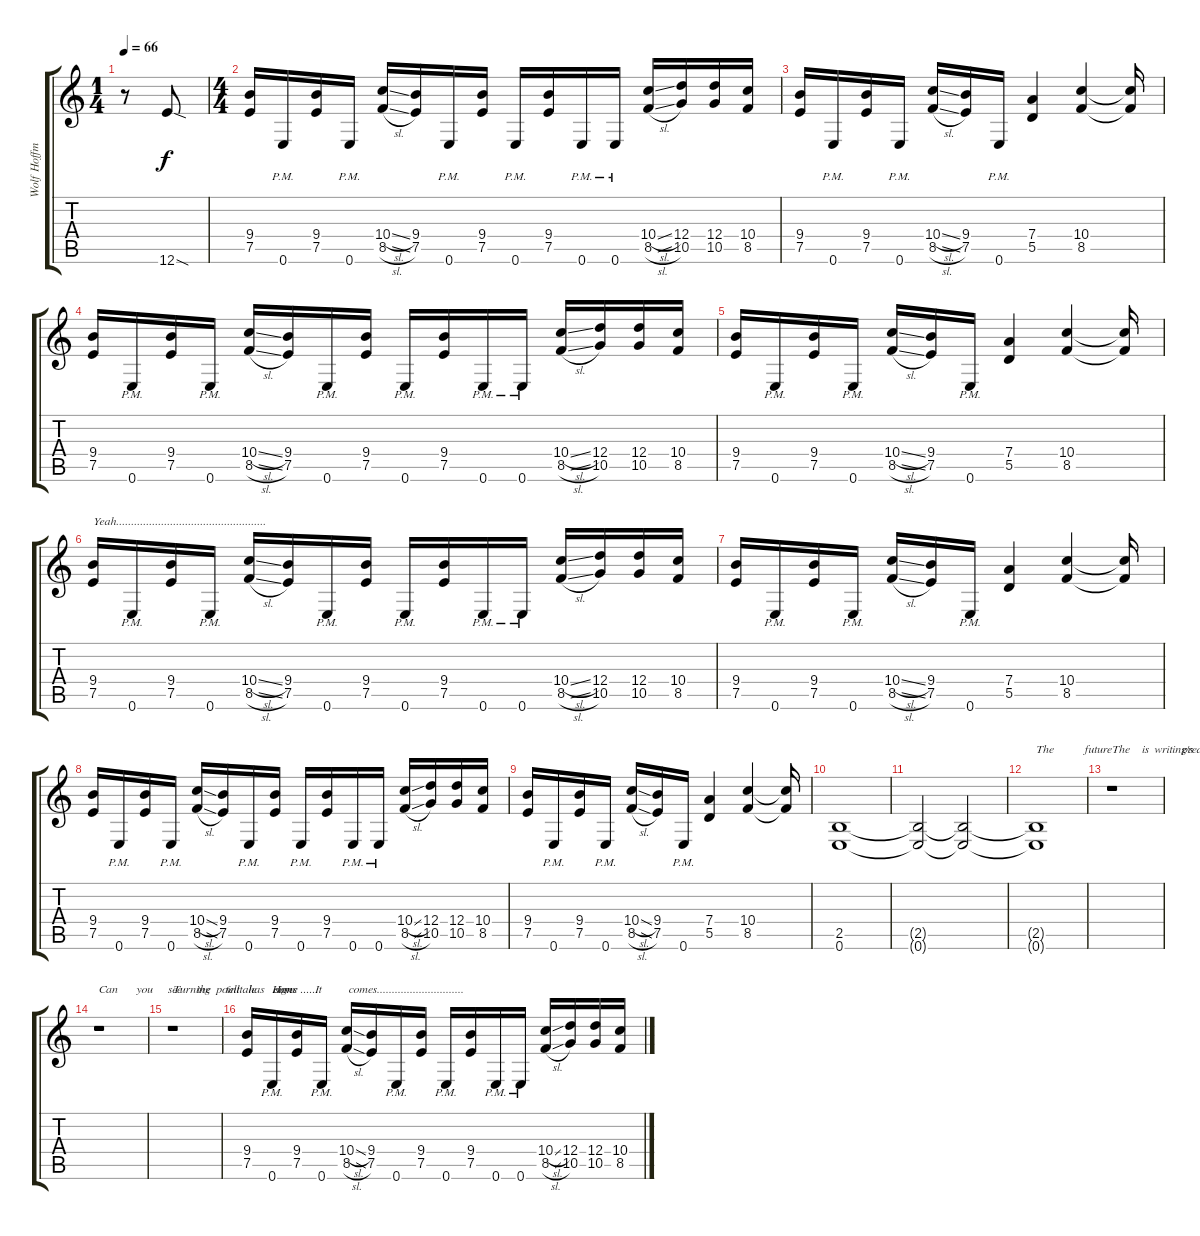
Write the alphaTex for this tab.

\track ("Wolf Hoffmann" "Wolf Hoffm") {instrument distortionguitar}
\staff {score tabs}
\tuning (E4 B3 G3 D3 A2 E2) {hide}
\ts (1 4)
\tempo 66
\clef g2
\ks c
r.8{dy f instrument distortionguitar} 12.6{sod}.8 |
\ts (4 4)
(9.4 7.5).16 0.6{pm}.16 (9.4 7.5).16 0.6{pm}.16 (10.4{sl} 8.5{sl}).16 (9.4 7.5).16 0.6{pm}.16 (9.4 7.5).16 0.6{pm}.16 (9.4 7.5).16 0.6{pm}.16 0.6{pm}.16 (10.4{sl} 8.5{sl}).16 (12.4 10.5).16 (12.4 10.5).16 (10.4 8.5).16 |
(9.4 7.5).16 0.6{pm}.16 (9.4 7.5).16 0.6{pm}.16 (10.4{sl} 8.5{sl}).16 (9.4 7.5).16 0.6{pm}.16 (7.4 5.5).4 (10.4 8.5).4 (10.4{t} 8.5{t}).16 |
(9.4 7.5).16 0.6{pm}.16 (9.4 7.5).16 0.6{pm}.16 (10.4{sl} 8.5{sl}).16 (9.4 7.5).16 0.6{pm}.16 (9.4 7.5).16 0.6{pm}.16 (9.4 7.5).16 0.6{pm}.16 0.6{pm}.16 (10.4{sl} 8.5{sl}).16 (12.4 10.5).16 (12.4 10.5).16 (10.4 8.5).16 |
(9.4 7.5).16 0.6{pm}.16 (9.4 7.5).16 0.6{pm}.16 (10.4{sl} 8.5{sl}).16 (9.4 7.5).16 0.6{pm}.16 (7.4 5.5).4 (10.4 8.5).4 (10.4{t} 8.5{t}).16 |
(9.4 7.5).16{txt "Yeah.................................................."} 0.6{pm}.16 (9.4 7.5).16 0.6{pm}.16 (10.4{sl} 8.5{sl}).16 (9.4 7.5).16 0.6{pm}.16 (9.4 7.5).16 0.6{pm}.16 (9.4 7.5).16 0.6{pm}.16 0.6{pm}.16 (10.4{sl} 8.5{sl}).16 (12.4 10.5).16 (12.4 10.5).16 (10.4 8.5).16 |
(9.4 7.5).16 0.6{pm}.16 (9.4 7.5).16 0.6{pm}.16 (10.4{sl} 8.5{sl}).16 (9.4 7.5).16 0.6{pm}.16 (7.4 5.5).4 (10.4 8.5).4 (10.4{t} 8.5{t}).16 |
(9.4 7.5).16 0.6{pm}.16 (9.4 7.5).16 0.6{pm}.16 (10.4{sl} 8.5{sl}).16 (9.4 7.5).16 0.6{pm}.16 (9.4 7.5).16 0.6{pm}.16 (9.4 7.5).16 0.6{pm}.16 0.6{pm}.16 (10.4{sl} 8.5{sl}).16 (12.4 10.5).16 (12.4 10.5).16 (10.4 8.5).16 |
(9.4 7.5).16 0.6{pm}.16 (9.4 7.5).16 0.6{pm}.16 (10.4{sl} 8.5{sl}).16 (9.4 7.5).16 0.6{pm}.16 (7.4 5.5).4 (10.4 8.5).4 (10.4{t} 8.5{t}).16 |
(2.5 0.6).1 |
(2.5{t} 0.6{t}).2 (2.5{t} 0.6{t}).2 |
(2.5{t} 0.6{t}).1{txt "The          future          is           predestined"} |
r.1{txt "The        writing's        on          the         wall"} |
r.1{txt "Can      you     see     the     telltale      signs"} |
r.1{txt "Turning  point   has   come ....."} |
(9.4 7.5).16 0.6{pm}.16{txt "Here       It         comes............................."} (9.4 7.5).16 0.6{pm}.16 (10.4{sl} 8.5{sl}).16 (9.4 7.5).16 0.6{pm}.16 (9.4 7.5).16 0.6{pm}.16 (9.4 7.5).16 0.6{pm}.16 0.6{pm}.16 (10.4{sl} 8.5{sl}).16 (12.4 10.5).16 (12.4 10.5).16 (10.4 8.5).16
